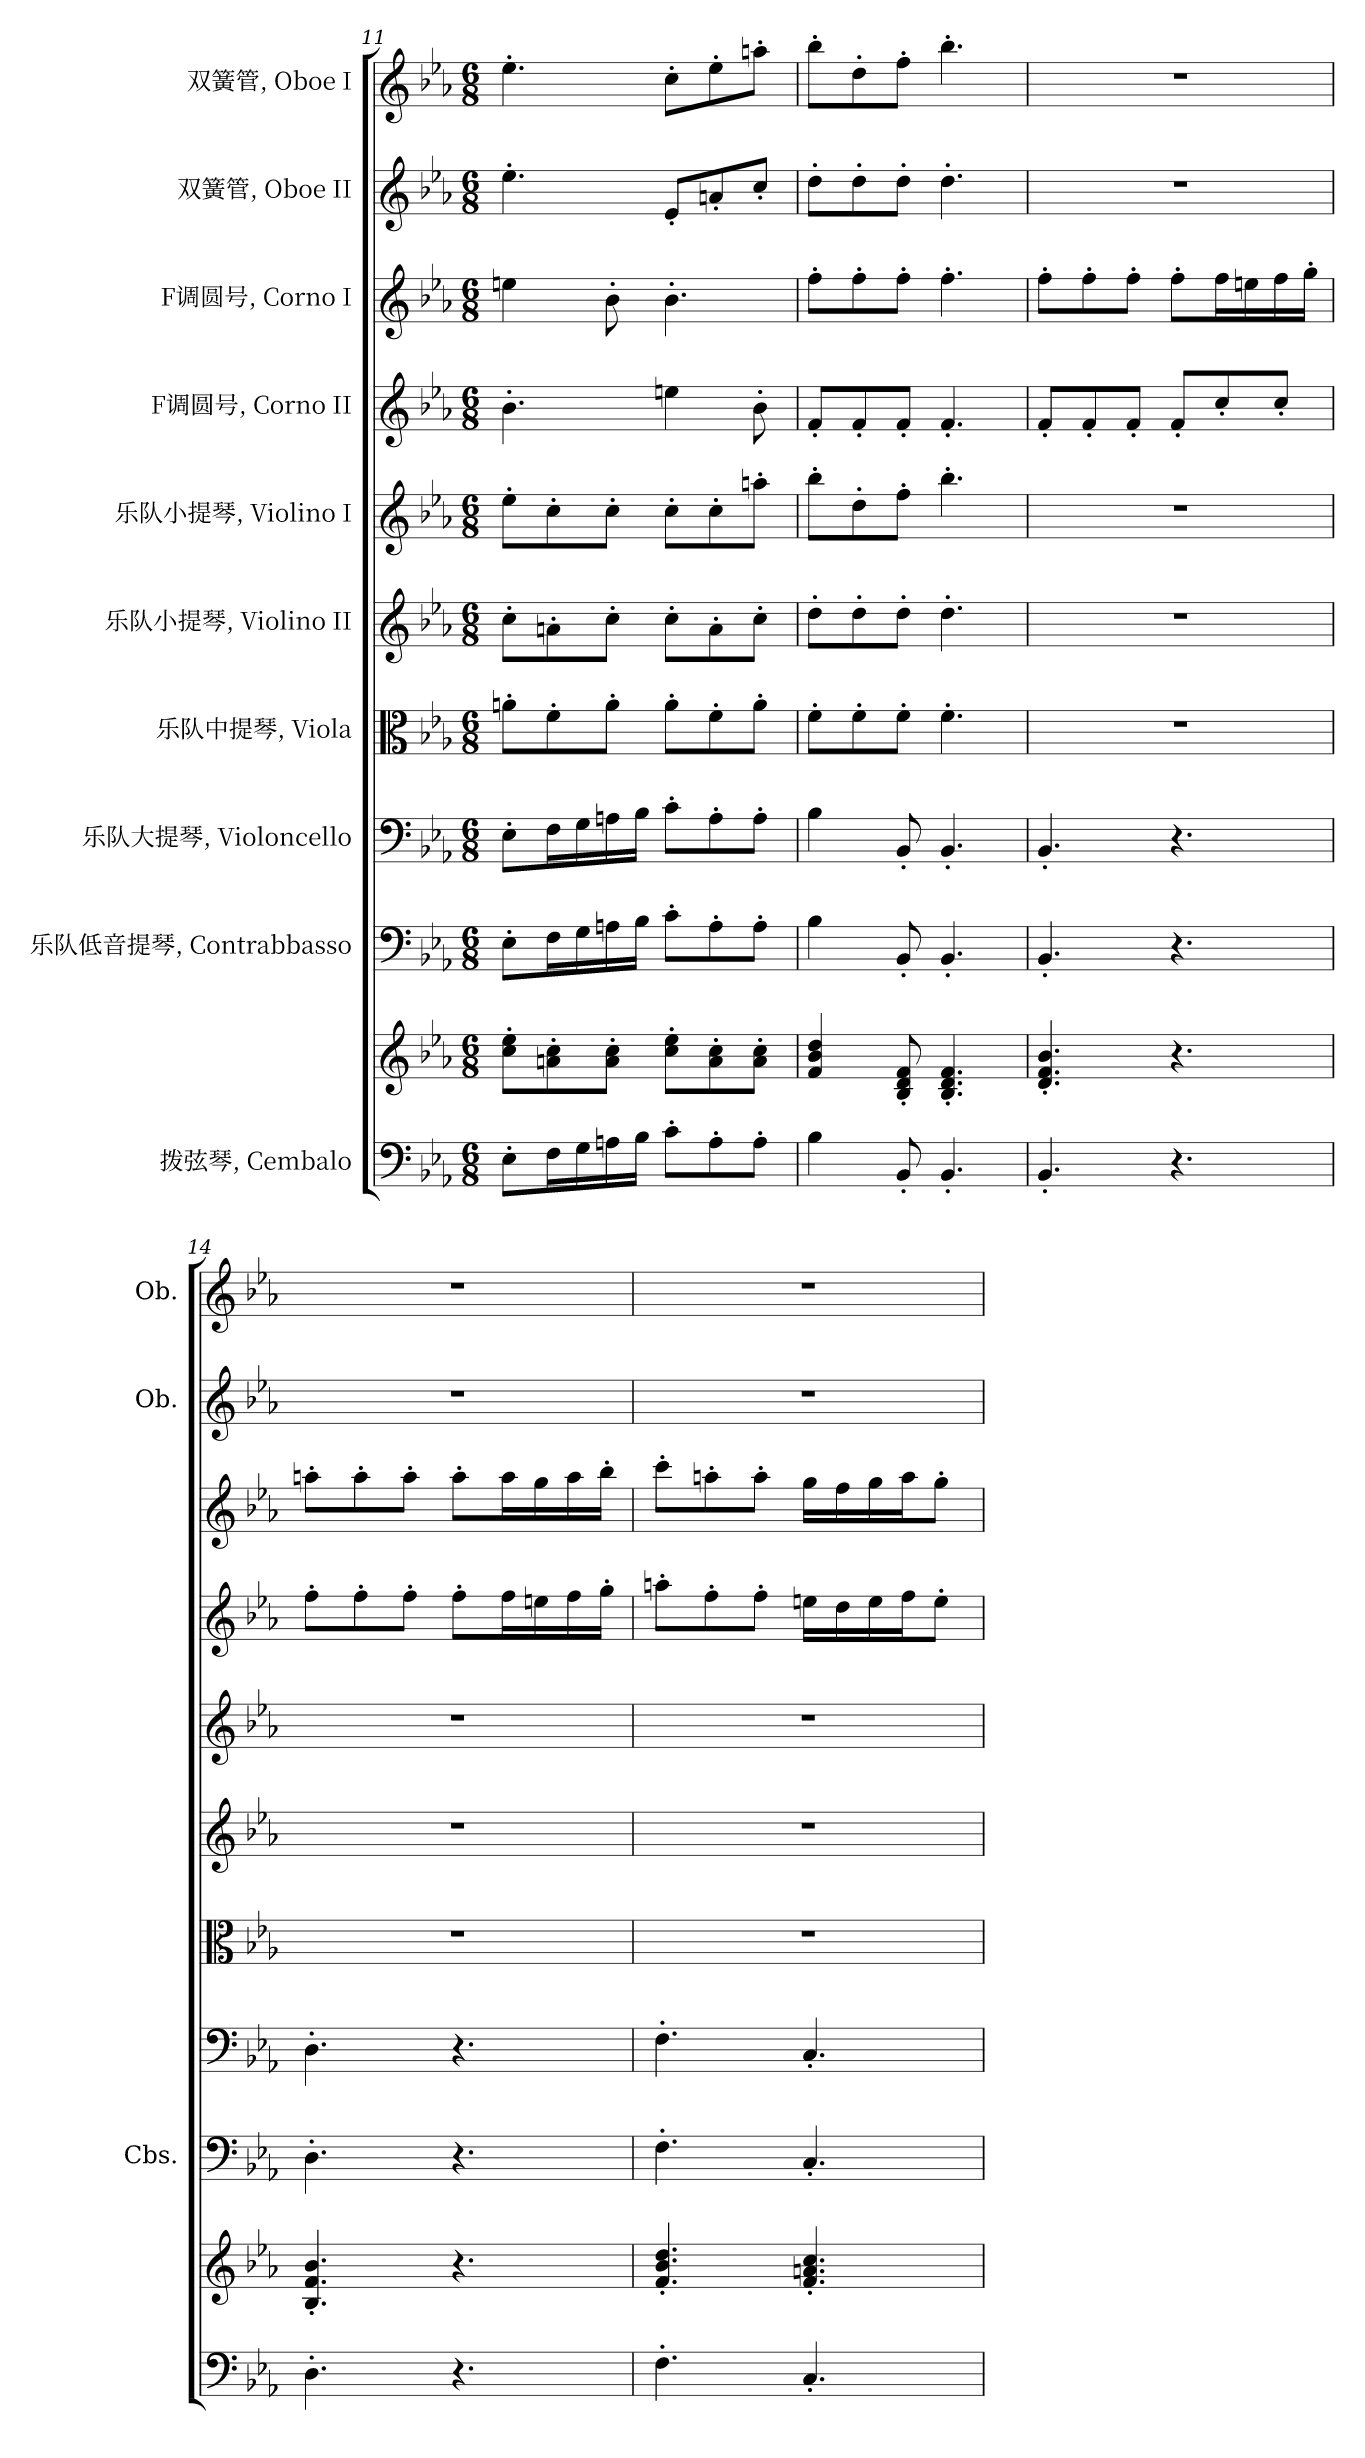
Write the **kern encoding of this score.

**kern	**kern	**kern	**kern	**kern	**kern	**kern	**kern	**kern	**kern	**kern
*part10	*part10	*part9	*part8	*part7	*part6	*part5	*part4	*part3	*part2	*part1
*staff11	*staff10	*staff9	*staff8	*staff7	*staff6	*staff5	*staff4	*staff3	*staff2	*staff1
*I"拨弦琴, Cembalo	*	*I"乐队低音提琴, Contrabbasso	*I"乐队大提琴, Violoncello	*I"乐队中提琴, Viola	*I"乐队小提琴, Violino II	*I"乐队小提琴, Violino I	*I"F调圆号, Corno II	*I"F调圆号, Corno I	*I"双簧管, Oboe II	*I"双簧管, Oboe I
*	*	*I'Cbs.	*	*	*	*	*	*	*I'Ob.	*I'Ob.
!!LO:PB:g=z
*clefF4	*clefG2	*clefF4	*clefF4	*clefC3	*clefG2	*clefG2	*clefG2	*clefG2	*clefG2	*clefG2
*	*	*ITrd7c12	*	*	*	*	*ITrd4c7	*ITrd4c7	*	*
*k[b-e-a-]	*k[b-e-a-]	*k[b-e-a-]	*k[b-e-a-]	*k[b-e-a-]	*k[b-e-a-]	*k[b-e-a-]	*k[b-e-a-d-]	*k[b-e-a-d-]	*k[b-e-a-]	*k[b-e-a-]
*M6/8	*M6/8	*M6/8	*M6/8	*M6/8	*M6/8	*M6/8	*M6/8	*M6/8	*M6/8	*M6/8
=11	=11	=11	=11	=11	=11	=11	=11	=11	=11	=11
8E-'\L	8cc\' 8ee-\'L	8EE-'\L	8E-'\L	8an'\L	8cc'\L	8ee-'\L	4.e-'\	4an\	4.ee-'\	4.ee-'\
16F\L	8an\' 8cc\'	16FF\L	16F\L	8f'\	8an'\	8cc'\	.	.	.	.
16G\	.	16GG\	16G\	.	.	.	.	.	.	.
16An\	8a\' 8cc\'J	16AAn\	16An\	8a'\J	8cc'\J	8cc'\J	.	8e-'\	.	.
16B-\JJ	.	16BB-\JJ	16B-\JJ	.	.	.	.	.	.	.
8c'\L	8cc\' 8ee-\'L	8C'\L	8c'\L	8a'\L	8cc'\L	8cc'\L	4an\	4.e-'\	8e-'/L	8cc'\L
8A'\	8a\' 8cc\'	8AA'\	8A'\	8f'\	8a'\	8cc'\	.	.	8an'/	8ee-'\
8A'\J	8a\' 8cc\'J	8AA'\J	8A'\J	8a'\J	8cc'\J	8aan'\J	8e-'\	.	8cc'/J	8aan'\J
=12	=12	=12	=12	=12	=12	=12	=12	=12	=12	=12
4B-\	4f/ 4b-/ 4dd/	4BB-\	4B-\	8f'\L	8dd'\L	8bb-'\L	8B-'/L	8b-'\L	8dd'\L	8bb-'\L
.	.	.	.	8f'\	8dd'\	8dd'\	8B-'/	8b-'\	8dd'\	8dd'\
8BB-'/	8B-/' 8d/' 8f/'	8BBB-'/	8BB-'/	8f'\J	8dd'\J	8ff'\J	8B-'/J	8b-'\J	8dd'\J	8ff'\J
4.BB-'/	4.B-/' 4.d/' 4.f/'	4.BBB-'/	4.BB-'/	4.f'\	4.dd'\	4.bb-'\	4.B-'/	4.b-'\	4.dd'\	4.bb-'\
=13	=13	=13	=13	=13	=13	=13	=13	=13	=13	=13
4.BB-'/	4.d/' 4.f/' 4.b-/'	4.BBB-'/	4.BB-'/	2.r	2.r	2.r	8B-'/L	8b-'\L	2.r	2.r
.	.	.	.	.	.	.	8B-'/	8b-'\	.	.
.	.	.	.	.	.	.	8B-'/J	8b-'\J	.	.
4.r	4.r	4.r	4.r	.	.	.	8B-'/L	8b-'\L	.	.
.	.	.	.	.	.	.	8f'/	16b-\L	.	.
.	.	.	.	.	.	.	.	16an\	.	.
.	.	.	.	.	.	.	8f'/J	16b-\	.	.
.	.	.	.	.	.	.	.	16cc'\JJ	.	.
=14	=14	=14	=14	=14	=14	=14	=14	=14	=14	=14
4.D'\	4.B-/' 4.f/' 4.b-/'	4.DD'\	4.D'\	2.r	2.r	2.r	8b-'\L	8ddn'\L	2.r	2.r
.	.	.	.	.	.	.	8b-'\	8dd'\	.	.
.	.	.	.	.	.	.	8b-'\J	8dd'\J	.	.
4.r	4.r	4.r	4.r	.	.	.	8b-'\L	8dd'\L	.	.
.	.	.	.	.	.	.	16b-\L	16dd\L	.	.
.	.	.	.	.	.	.	16an\	16cc\	.	.
.	.	.	.	.	.	.	16b-\	16dd\	.	.
.	.	.	.	.	.	.	16cc'\JJ	16ee-'\JJ	.	.
!!LO:PB:g=z
=15	=15	=15	=15	=15	=15	=15	=15	=15	=15	=15
4.F'\	4.f/' 4.b-/' 4.dd/'	4.FF'\	4.F'\	2.r	2.r	2.r	8ddn'\L	8ff'\L	2.r	2.r
.	.	.	.	.	.	.	8b-'\	8ddn'\	.	.
.	.	.	.	.	.	.	8b-'\J	8dd'\J	.	.
4.C'/	4.f/' 4.an/' 4.cc/'	4.CC'/	4.C'/	.	.	.	16an\LL	16cc\LL	.	.
.	.	.	.	.	.	.	16g\	16b-\	.	.
.	.	.	.	.	.	.	16a\	16cc\	.	.
.	.	.	.	.	.	.	16b-\J	16dd\J	.	.
.	.	.	.	.	.	.	8a'\J	8cc'\J	.	.
=	=	=	=	=	=	=	=	=	=	=
*-	*-	*-	*-	*-	*-	*-	*-	*-	*-	*-
